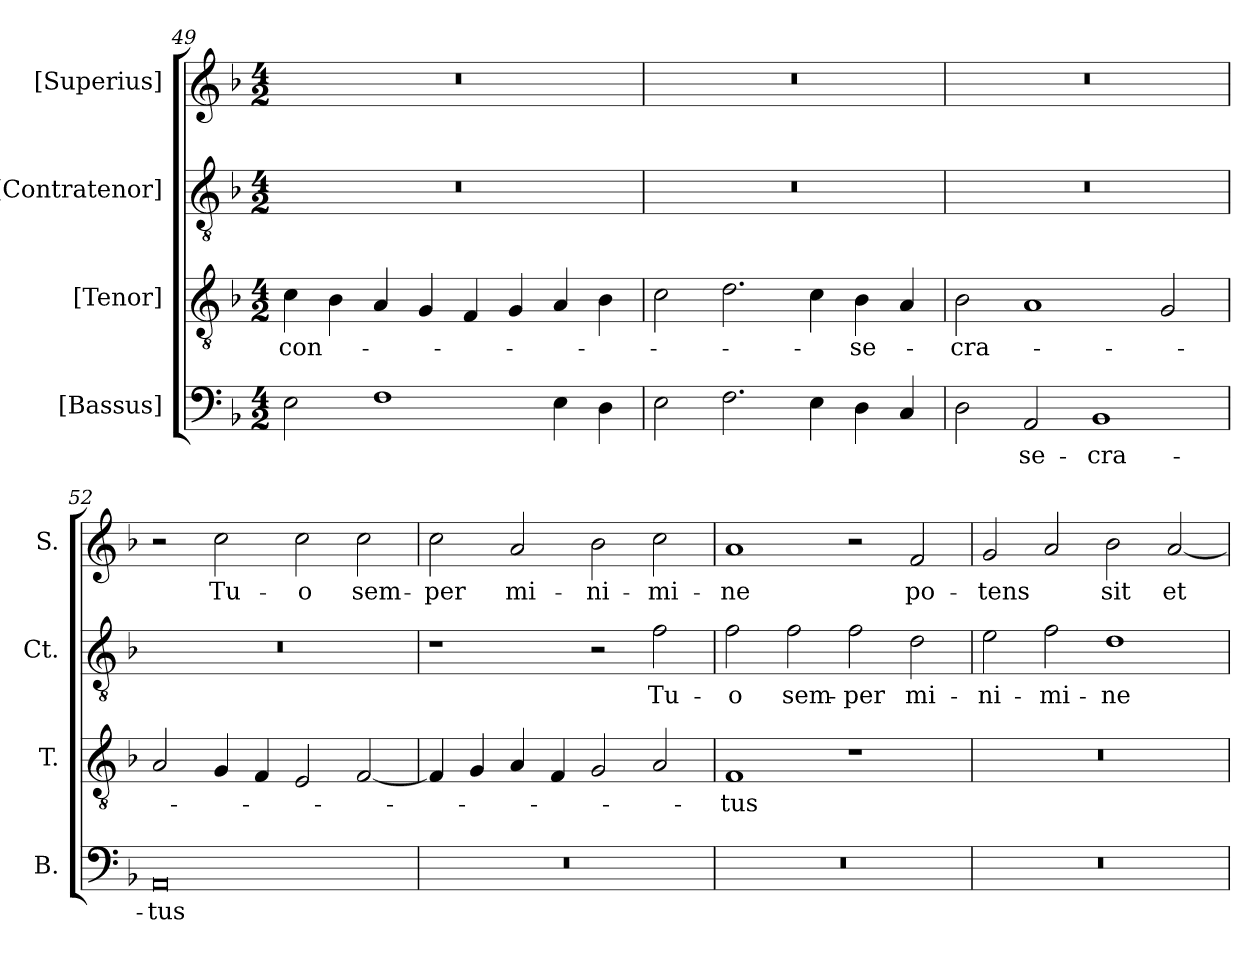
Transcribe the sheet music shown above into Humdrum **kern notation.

**kern	**text	**kern	**text	**kern	**text	**kern	**text
*part4	*part4	*part3	*part3	*part2	*part2	*part1	*part1
*staff4	*staff4	*staff3	*staff3	*staff2	*staff2	*staff1	*staff1
*I"[Bassus]	*	*I"[Tenor]	*	*I"[Contratenor]	*	*I"[Superius]	*
*I'B.	*	*I'T.	*	*I'Ct.	*	*I'S.	*
!!LO:LB:g=z
*clefF4	*	*clefGv2	*	*clefGv2	*	*clefG2	*
*	*	*ITrd7c12	*	*ITrd7c12	*	*	*
*k[b-]	*	*k[b-]	*	*k[b-]	*	*k[b-]	*
*F:	*	*F:	*	*F:	*	*F:	*
*M4/2	*	*M4/2	*	*M4/2	*	*M4/2	*
=49	=49	=49	=49	=49	=49	=49	=49
!	!	!	!LO:LY:b:color=#000000	!LO:N:vis=1	!	!LO:N:vis=1	!
2Ei\	.	4Ci\	con-	0r	.	0r	.
.	.	4BB-i\	.	.	.	.	.
1Fi	.	4AAi/	.	.	.	.	.
.	.	4GGi/	.	.	.	.	.
.	.	4FFi/	.	.	.	.	.
.	.	4GGi/	.	.	.	.	.
4Ei\	.	4AAi/	.	.	.	.	.
4Di\	.	4BB-i\	.	.	.	.	.
=50	=50	=50	=50	=50	=50	=50	=50
!	!	!	!	!LO:N:vis=1	!	!LO:N:vis=1	!
2Ei\	.	2Ci\	.	0r	.	0r	.
2.Fi\	.	2.Di\	.	.	.	.	.
4Ei\	.	4Ci\	.	.	.	.	.
!	!	!	!LO:LY:b:color=#000000	!	!	!	!
4Di\	.	4BB-i\	-se-	.	.	.	.
4Ci/	.	4AAi/	.	.	.	.	.
=51	=51	=51	=51	=51	=51	=51	=51
!	!	!	!LO:LY:b:color=#000000	!LO:N:vis=1	!	!LO:N:vis=1	!
2Di\	.	2BB-i\	-cra-	0r	.	0r	.
!	!LO:LY:b:color=#000000	!	!	!	!	!	!
2AAi/	-se-	1AAi	.	.	.	.	.
!	!LO:LY:b:color=#000000	!	!	!	!	!	!
1BB-i	-cra-	.	.	.	.	.	.
.	.	2GGi/	.	.	.	.	.
=52	=52	=52	=52	=52	=52	=52	=52
!	!LO:LY:b:color=#000000	!	!	!LO:N:vis=1	!	!	!
0AAi	-tus	2AAi/	.	0r	.	2r	.
!	!	!	!	!	!	!	!LO:LY:b:color=#000000
.	.	4GGi/	.	.	.	2cci\	Tu-
.	.	4FFi/	.	.	.	.	.
!	!	!	!	!	!	!	!LO:LY:b:color=#000000
.	.	2EEi/	.	.	.	2cci\	-o
!	!	!	!	!	!	!	!LO:LY:b:color=#000000
.	.	[<2FFi/	.	.	.	2cci\	sem-
!!LO:LB:g=z
=53	=53	=53	=53	=53	=53	=53	=53
!LO:N:vis=1	!	!	!	!	!	!	!
!	!	!	!	!	!	!	!LO:LY:b:color=#000000
0r	.	4FFi/]	.	1r	.	2cci\	-per
.	.	4GGi/	.	.	.	.	.
!	!	!	!	!	!	!	!LO:LY:b:color=#000000
.	.	4AAi/	.	.	.	2ai/	mi-
.	.	4FFi/	.	.	.	.	.
!	!	!	!	!	!	!	!LO:LY:b:color=#000000
.	.	2GGi/	.	2r	.	2b-i\	-ni-
!	!	!	!	!	!LO:LY:b:color=#000000	!	!
!	!	!	!	!	!	!	!LO:LY:b:color=#000000
.	.	2AAi/	.	2Fi\	Tu-	2cci\	-mi-
=54	=54	=54	=54	=54	=54	=54	=54
!LO:N:vis=1	!	!	!	!	!	!	!
!	!	!	!LO:LY:b:color=#000000	!	!	!	!
!	!	!	!	!	!LO:LY:b:color=#000000	!	!
!	!	!	!	!	!	!	!LO:LY:b:color=#000000
0r	.	1FFi	-tus	2Fi\	-o	1ai	-ne
!	!	!	!	!	!LO:LY:b:color=#000000	!	!
.	.	.	.	2Fi\	sem-	.	.
!	!	!	!	!	!LO:LY:b:color=#000000	!	!
.	.	1r	.	2Fi\	-per	2r	.
!	!	!	!	!	!LO:LY:b:color=#000000	!	!
!	!	!	!	!	!	!	!LO:LY:b:color=#000000
.	.	.	.	2Di\	mi-	2fi/	po-
=55	=55	=55	=55	=55	=55	=55	=55
!LO:N:vis=1	!	!LO:N:vis=1	!	!	!	!	!
!	!	!	!	!	!LO:LY:b:color=#000000	!	!
!	!	!	!	!	!	!	!LO:LY:b:color=#000000
0r	.	0r	.	2Ei\	-ni-	2gi/	-tens
!	!	!	!	!	!LO:LY:b:color=#000000	!	!
.	.	.	.	2Fi\	-mi-	2ai/	.
!	!	!	!	!	!LO:LY:b:color=#000000	!	!
!	!	!	!	!	!	!	!LO:LY:b:color=#000000
.	.	.	.	1Di	-ne	2b-i\	sit
!	!	!	!	!	!	!	!LO:LY:b:color=#000000
.	.	.	.	.	.	[<2ai/	et
=	=	=	=	=	=	=	=
*-	*-	*-	*-	*-	*-	*-	*-
